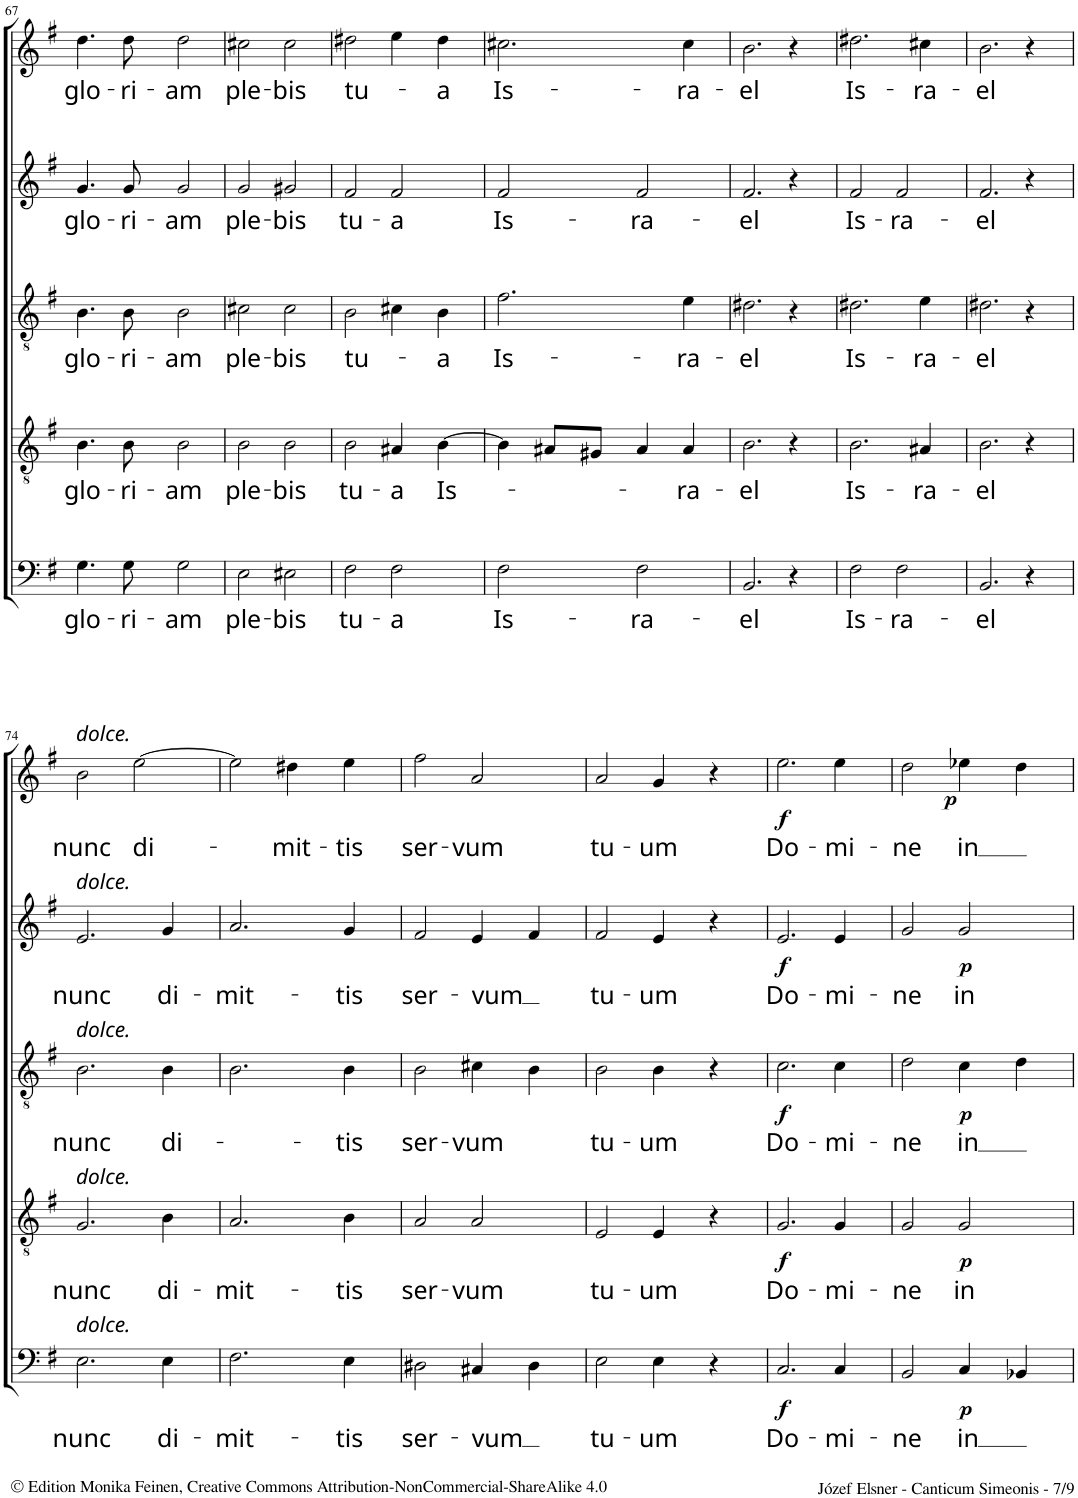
**kern	**text	**dynam	**kern	**text	**dynam	**kern	**text	**dynam	**kern	**text	**dynam	**kern	**text	**dynam
*part5	*part5	*part5	*part4	*part4	*part4	*part3	*part3	*part3	*part2	*part2	*part2	*part1	*part1	*part1
*staff5	*staff5	*staff5	*staff4	*staff4	*staff4	*staff3	*staff3	*staff3	*staff2	*staff2	*staff2	*staff1	*staff1	*staff1
*I"BASSO.	*	*	*I"TENORE II.	*	*	*I"TENORE I.	*	*	*I"ALTO.	*	*	*I"SOPRANO.	*	*
!!LO:PB:g=z
*clefF4	*	*	*clefGv2	*	*	*clefGv2	*	*	*clefG2	*	*	*clefG2	*	*
*k[f#]	*	*	*k[f#]	*	*	*k[f#]	*	*	*k[f#]	*	*	*k[f#]	*	*
*M4/4	*	*	*M4/4	*	*	*M4/4	*	*	*M4/4	*	*	*M4/4	*	*
=67	=67	=67	=67	=67	=67	=67	=67	=67	=67	=67	=67	=67	=67	=67
!	!LO:LY:b	!	!	!LO:LY:b	!	!	!LO:LY:b	!	!	!LO:LY:b	!	!	!LO:LY:b	!
4.G\	glo-	.	4.B\	glo-	.	4.B\	glo-	.	4.g/	glo-	.	4.dd\	glo-	.
!	!LO:LY:b	!	!	!LO:LY:b	!	!	!LO:LY:b	!	!	!LO:LY:b	!	!	!LO:LY:b	!
8G\	-ri-	.	8B\	-ri-	.	8B\	-ri-	.	8g/	-ri-	.	8dd\	-ri-	.
!	!LO:LY:b	!	!	!LO:LY:b	!	!	!LO:LY:b	!	!	!LO:LY:b	!	!	!LO:LY:b	!
2G\	-am	.	2B\	-am	.	2B\	-am	.	2g/	-am	.	2dd\	-am	.
=68	=68	=68	=68	=68	=68	=68	=68	=68	=68	=68	=68	=68	=68	=68
!	!LO:LY:b	!	!	!LO:LY:b	!	!	!LO:LY:b	!	!	!LO:LY:b	!	!	!LO:LY:b	!
2E\	ple-	.	2B\	ple-	.	2c#X\	ple-	.	2g/	ple-	.	2cc#X\	ple-	.
!	!LO:LY:b	!	!	!LO:LY:b	!	!	!LO:LY:b	!	!	!LO:LY:b	!	!	!LO:LY:b	!
2E#X\	-bis	.	2B\	-bis	.	2c#\	-bis	.	2g#X/	-bis	.	2cc#\	-bis	.
=69	=69	=69	=69	=69	=69	=69	=69	=69	=69	=69	=69	=69	=69	=69
!	!LO:LY:b	!	!	!LO:LY:b	!	!	!LO:LY:b	!	!	!LO:LY:b	!	!	!LO:LY:b	!
2F#\	tu-	.	2B\	tu-	.	2B\	tu-	.	2f#/	tu-	.	2dd#X\	tu-	.
!	!LO:LY:b	!	!	!LO:LY:b	!	!	!	!	!	!LO:LY:b	!	!	!	!
2F#\	a	.	4A#X/	a	.	4c#X\	.	.	2f#/	a	.	4ee\	.	.
!	!	!	!	!LO:LY:b	!	!	!LO:LY:b	!	!	!	!	!	!LO:LY:b	!
.	.	.	[4B\	Is-	.	4B\	-a	.	.	.	.	4dd#\	-a	.
=70	=70	=70	=70	=70	=70	=70	=70	=70	=70	=70	=70	=70	=70	=70
!	!LO:LY:b	!	!	!	!	!	!LO:LY:b	!	!	!LO:LY:b	!	!	!LO:LY:b	!
2F#\	Is-	.	4B\]	.	.	2.f#\	Is-	.	2f#/	Is-	.	2.cc#X\	Is-	.
.	.	.	8A#X/L	.	.	.	.	.	.	.	.	.	.	.
.	.	.	8G#X/J	.	.	.	.	.	.	.	.	.	.	.
!	!LO:LY:b	!	!	!	!	!	!	!	!	!LO:LY:b	!	!	!	!
2F#\	ra-	.	4A#/	.	.	.	.	.	2f#/	ra-	.	.	.	.
!	!	!	!	!LO:LY:b	!	!	!LO:LY:b	!	!	!	!	!	!LO:LY:b	!
.	.	.	4A#/	ra-	.	4e\	-ra-	.	.	.	.	4cc#\	-ra-	.
=71	=71	=71	=71	=71	=71	=71	=71	=71	=71	=71	=71	=71	=71	=71
!	!LO:LY:b	!	!	!LO:LY:b	!	!	!LO:LY:b	!	!	!LO:LY:b	!	!	!LO:LY:b	!
2.BB/	-el	.	2.B\	-el	.	2.d#X\	-el	.	2.f#/	-el	.	2.b\	-el	.
4r	.	.	4r	.	.	4r	.	.	4r	.	.	4r	.	.
=72	=72	=72	=72	=72	=72	=72	=72	=72	=72	=72	=72	=72	=72	=72
!	!LO:LY:b	!	!	!LO:LY:b	!	!	!LO:LY:b	!	!	!LO:LY:b	!	!	!LO:LY:b	!
2F#\	Is-	.	2.B\	Is-	.	2.d#X\	Is-	.	2f#/	Is-	.	2.dd#X\	Is-	.
!	!LO:LY:b	!	!	!	!	!	!	!	!	!LO:LY:b	!	!	!	!
2F#\	ra-	.	.	.	.	.	.	.	2f#/	ra-	.	.	.	.
!	!	!	!	!LO:LY:b	!	!	!LO:LY:b	!	!	!	!	!	!LO:LY:b	!
.	.	.	4A#X/	-ra-	.	4e\	-ra-	.	.	.	.	4cc#X\	-ra-	.
=73	=73	=73	=73	=73	=73	=73	=73	=73	=73	=73	=73	=73	=73	=73
!	!LO:LY:b	!	!	!LO:LY:b	!	!	!LO:LY:b	!	!	!LO:LY:b	!	!	!LO:LY:b	!
2.BB/	-el	.	2.B\	-el	.	2.d#X\	-el	.	2.f#/	-el	.	2.b\	-el	.
4r	.	.	4r	.	.	4r	.	.	4r	.	.	4r	.	.
!!LO:LB:g=z
=74	=74	=74	=74	=74	=74	=74	=74	=74	=74	=74	=74	=74	=74	=74
!	!	!	!	!	!	!	!	!	!	!	!	!LO:TX:a:i:t=dolce.	!	!
!	!	!	!	!	!	!	!	!	!LO:TX:a:i:t=dolce.	!	!	!	!	!
!	!	!	!	!	!	!LO:TX:a:i:t=dolce.	!	!	!	!	!	!	!	!
!	!	!	!LO:TX:a:i:t=dolce.	!	!	!	!	!	!	!	!	!	!	!
!LO:TX:a:i:t=dolce.	!	!	!	!	!	!	!	!	!	!	!	!	!	!
!	!LO:LY:b	!	!	!LO:LY:b	!	!	!LO:LY:b	!	!	!LO:LY:b	!	!	!LO:LY:b	!
2.E\	nunc	.	2.G/	nunc	.	2.B\	nunc	.	2.e/	nunc	.	2b\	nunc	.
!	!	!	!	!	!	!	!	!	!	!	!	!	!LO:LY:b	!
.	.	.	.	.	.	.	.	.	.	.	.	[2ee\	di-	.
!	!LO:LY:b	!	!	!LO:LY:b	!	!	!LO:LY:b	!	!	!LO:LY:b	!	!	!	!
4E\	di-	.	4B\	di-	.	4B\	di-	.	4g/	di-	.	.	.	.
=75	=75	=75	=75	=75	=75	=75	=75	=75	=75	=75	=75	=75	=75	=75
!	!LO:LY:b	!	!	!LO:LY:b	!	!	!	!	!	!LO:LY:b	!	!	!	!
2.F#\	-mit-	.	2.A/	-mit-	.	2.B\	.	.	2.a/	-mit-	.	2ee\]	.	.
!	!	!	!	!	!	!	!	!	!	!	!	!	!LO:LY:b	!
.	.	.	.	.	.	.	.	.	.	.	.	4dd#X\	-mit-	.
!	!LO:LY:b	!	!	!LO:LY:b	!	!	!LO:LY:b	!	!	!LO:LY:b	!	!	!LO:LY:b	!
4E\	-tis	.	4B\	-tis	.	4B\	-tis	.	4g/	-tis	.	4ee\	-tis	.
=76	=76	=76	=76	=76	=76	=76	=76	=76	=76	=76	=76	=76	=76	=76
!	!LO:LY:b	!	!	!LO:LY:b	!	!	!LO:LY:b	!	!	!LO:LY:b	!	!	!LO:LY:b	!
2D#X\	ser-	.	2A/	ser-	.	2B\	ser-	.	2f#/	ser-	.	2ff#\	ser-	.
!	!LO:LY:b	!	!	!LO:LY:b	!	!	!LO:LY:b	!	!	!LO:LY:b	!	!	!LO:LY:b	!
4C#X/	-vum	.	2A/	-vum	.	4c#X\	-vum	.	4e/	-vum	.	2a/	-vum	.
4D#\	.	.	.	.	.	4B\	.	.	4f#/	.	.	.	.	.
=77	=77	=77	=77	=77	=77	=77	=77	=77	=77	=77	=77	=77	=77	=77
!	!LO:LY:b	!	!	!LO:LY:b	!	!	!LO:LY:b	!	!	!LO:LY:b	!	!	!LO:LY:b	!
2E\	tu-	.	2E/	tu-	.	2B\	tu-	.	2f#/	tu-	.	2a/	tu-	.
!	!LO:LY:b	!	!	!LO:LY:b	!	!	!LO:LY:b	!	!	!LO:LY:b	!	!	!LO:LY:b	!
4E\	-um	.	4E/	-um	.	4B\	-um	.	4e/	-um	.	4g/	-um	.
4r	.	.	4r	.	.	4r	.	.	4r	.	.	4r	.	.
=78	=78	=78	=78	=78	=78	=78	=78	=78	=78	=78	=78	=78	=78	=78
!	!LO:LY:b	!LO:DY:b	!	!LO:LY:b	!LO:DY:b	!	!LO:LY:b	!LO:DY:b	!	!LO:LY:b	!LO:DY:b	!	!LO:LY:b	!LO:DY:b
2.C/	Do-	f	2.G/	Do-	f	2.c\	Do-	f	2.e/	Do-	f	2.ee\	Do-	f
!	!LO:LY:b	!	!	!LO:LY:b	!	!	!LO:LY:b	!	!	!LO:LY:b	!	!	!LO:LY:b	!
4C/	-mi-	.	4G/	-mi-	.	4c\	-mi-	.	4e/	-mi-	.	4ee\	-mi-	.
=79	=79	=79	=79	=79	=79	=79	=79	=79	=79	=79	=79	=79	=79	=79
!	!LO:LY:b	!	!	!LO:LY:b	!	!	!LO:LY:b	!	!	!LO:LY:b	!	!	!LO:LY:b	!
2BB/	-ne	.	2G/	-ne	.	2d\	-ne	.	2g/	-ne	.	2dd\	-ne	.
!	!LO:LY:b	!LO:DY:b	!	!LO:LY:b	!LO:DY:b	!	!LO:LY:b	!LO:DY:b	!	!LO:LY:b	!LO:DY:b	!	!LO:LY:b	!LO:DY:b
4C/	in	p	2G/	in	p	4c\	in	p	2g/	in	p	4ee-X\	in	p
4BB-X/	.	.	.	.	.	4d\	.	.	.	.	.	4dd\	.	.
=	=	=	=	=	=	=	=	=	=	=	=	=	=	=
*-	*-	*-	*-	*-	*-	*-	*-	*-	*-	*-	*-	*-	*-	*-
